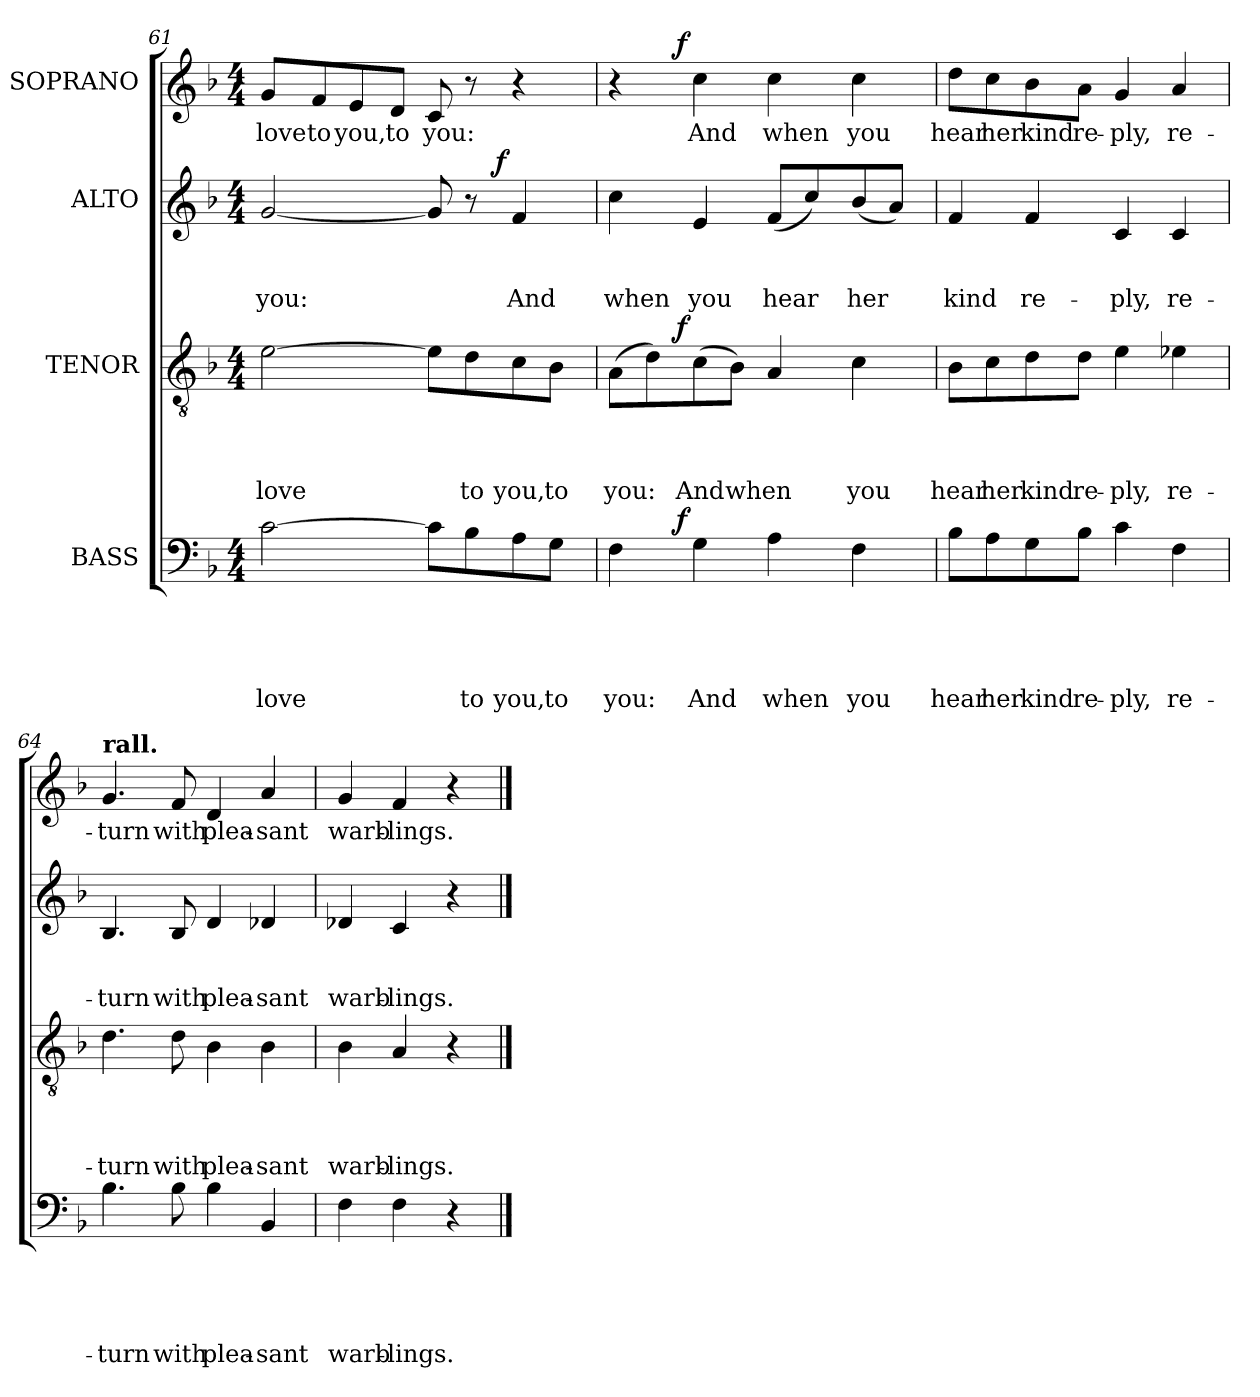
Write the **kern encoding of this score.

**kern	**text	**text	**text	**text	**text	**dynam	**kern	**text	**text	**text	**text	**dynam	**kern	**text	**text	**text	**dynam	**kern	**text	**dynam
*part4	*part4	*part4	*part4	*part4	*part4	*part4	*part3	*part3	*part3	*part3	*part3	*part3	*part2	*part2	*part2	*part2	*part2	*part1	*part1	*part1
*staff4	*staff4	*staff4	*staff4	*staff4	*staff4	*staff4	*staff3	*staff3	*staff3	*staff3	*staff3	*staff3	*staff2	*staff2	*staff2	*staff2	*staff2	*staff1	*staff1	*staff1
*I"BASS	*	*	*	*	*	*	*I"TENOR	*	*	*	*	*	*I"ALTO	*	*	*	*	*I"SOPRANO	*	*
*clefF4	*	*	*	*	*	*	*clefGv2	*	*	*	*	*	*clefG2	*	*	*	*	*clefG2	*	*
*k[b-]	*	*	*	*	*	*	*k[b-]	*	*	*	*	*	*k[b-]	*	*	*	*	*k[b-]	*	*
*F:	*	*	*	*	*	*	*F:	*	*	*	*	*	*F:	*	*	*	*	*F:	*	*
*M4/4	*	*	*	*	*	*	*M4/4	*	*	*	*	*	*M4/4	*	*	*	*	*M4/4	*	*
=61	=61	=61	=61	=61	=61	=61	=61	=61	=61	=61	=61	=61	=61	=61	=61	=61	=61	=61	=61	=61
!	!	!	!	!	!LO:LY:b	!	!	!	!	!	!LO:LY:b	!	!	!	!	!LO:LY:b	!	!	!LO:LY:b	!
*	*	*	*	*	*	*	*	*	*	*	*	*	*^	*	*	*	*	*	*	*
[>2c\	.	.	.	.	love	.	[>2e\	.	.	.	love	.	[<2g/	2ryy	.	.	you:	.	8g/L	love	.
!	!	!	!	!	!	!	!	!	!	!	!	!	!	!	!	!	!	!	!	!LO:LY:b	!
.	.	.	.	.	.	.	.	.	.	.	.	.	.	.	.	.	.	.	8f/	to	.
!	!	!	!	!	!	!	!	!	!	!	!	!	!	!	!	!	!	!	!	!LO:LY:b	!
.	.	.	.	.	.	.	.	.	.	.	.	.	.	.	.	.	.	.	8e/	you,	.
!	!	!	!	!	!	!	!	!	!	!	!	!	!	!	!	!	!	!	!	!LO:LY:b	!
.	.	.	.	.	.	.	.	.	.	.	.	.	.	.	.	.	.	.	8d/J	to	.
!	!	!	!	!	!	!	!	!	!	!	!	!	!	!	!	!	!	!	!	!LO:LY:b	!
8c\L]	.	.	.	.	.	.	8e\L]	.	.	.	.	.	8g/]	8..ryy	.	.	.	.	8c/	you:	.
!	!	!	!	!	!LO:LY:b	!	!	!	!	!	!LO:LY:b	!	!	!	!	!	!	!	!	!	!
8B-\	.	.	.	.	to	.	8d\	.	.	.	to	.	8r	.	.	.	.	.	8r	.	.
!	!	!	!	!	!	!	!	!	!	!	!	!	!	!	!	!	!	!LO:DY:a	!	!	!
.	.	.	.	.	.	.	.	.	.	.	.	.	.	4ryy	.	.	.	f	.	.	.
!	!	!	!	!	!LO:LY:b	!	!	!	!	!	!LO:LY:b	!	!	!	!	!	!LO:LY:b	!	!	!	!
8A\	.	.	.	.	you,	.	8c\	.	.	.	you,	.	4f/	.	.	.	And	.	4r	.	.
!	!	!	!	!	!LO:LY:b	!	!	!	!	!	!LO:LY:b	!	!	!	!	!	!	!	!	!	!
8G\J	.	.	.	.	to	.	8B-\J	.	.	.	to	.	.	.	.	.	.	.	.	.	.
.	.	.	.	.	.	.	.	.	.	.	.	.	.	32ryy	.	.	.	.	.	.	.
!!LO:LB:g=z
=62	=62	=62	=62	=62	=62	=62	=62	=62	=62	=62	=62	=62	=62	=62	=62	=62	=62	=62	=62	=62	=62
!	!	!	!	!	!LO:LY:b	!	!	!	!	!	!LO:LY:b	!	!	!	!	!	!LO:LY:b	!	!	!	!
*^	*	*	*	*	*	*	*^	*	*	*	*	*	*v	*v	*	*	*	*	*^	*	*
4F\	8..ryy	.	.	.	.	you:	.	(>8A\L	8..ryy	.	.	.	you:	.	4cc\	.	.	when	.	4r	8..ryy	.	.
.	.	.	.	.	.	.	.	8d\)	.	.	.	.	.	.	.	.	.	.	.	.	.	.	.
!	!	!	!	!	!	!	!LO:DY:a	!	!	!	!	!	!	!LO:DY:a	!	!	!	!	!	!	!	!	!LO:DY:a
.	2ryy	.	.	.	.	.	f	.	2ryy	.	.	.	.	f	.	.	.	.	.	.	2ryy	.	f
!	!	!	!	!	!	!LO:LY:b	!	!	!	!	!	!	!LO:LY:b	!	!	!	!	!LO:LY:b	!	!	!	!LO:LY:b	!
4G\	.	.	.	.	.	And	.	(>8c\	.	.	.	.	And	.	4e/	.	.	you	.	4cc\	.	And	.
!	!	!	!	!	!	!	!	!	!	!	!	!	!LO:LY:b	!	!	!	!	!	!	!	!	!	!
.	.	.	.	.	.	.	.	8B-\J)	.	.	.	.	when	.	.	.	.	.	.	.	.	.	.
!	!	!	!	!	!	!LO:LY:b	!	!	!	!	!	!	!	!	!	!	!	!LO:LY:b	!	!	!	!LO:LY:b	!
4A\	.	.	.	.	.	when	.	4A/	.	.	.	.	.	.	(<8f/L	.	.	hear	.	4cc\	.	when	.
.	.	.	.	.	.	.	.	.	.	.	.	.	.	.	8cc/)	.	.	.	.	.	.	.	.
.	4ryy	.	.	.	.	.	.	.	4ryy	.	.	.	.	.	.	.	.	.	.	.	4ryy	.	.
!	!	!	!	!	!	!LO:LY:b	!	!	!	!	!	!	!LO:LY:b	!	!	!	!	!LO:LY:b	!	!	!	!LO:LY:b	!
4F\	.	.	.	.	.	you	.	4c\	.	.	.	.	you	.	(<8b-/	.	.	her	.	4cc\	.	you	.
.	.	.	.	.	.	.	.	.	.	.	.	.	.	.	8a/J)	.	.	.	.	.	.	.	.
.	32ryy	.	.	.	.	.	.	.	32ryy	.	.	.	.	.	.	.	.	.	.	.	32ryy	.	.
=63	=63	=63	=63	=63	=63	=63	=63	=63	=63	=63	=63	=63	=63	=63	=63	=63	=63	=63	=63	=63	=63	=63	=63
!	!	!	!	!	!	!LO:LY:b	!	!	!	!	!	!	!LO:LY:b	!	!	!	!	!LO:LY:b	!	!	!	!LO:LY:b	!
*v	*v	*	*	*	*	*	*	*	*	*	*	*	*	*	*	*	*	*	*	*v	*v	*	*
*	*	*	*	*	*	*	*v	*v	*	*	*	*	*	*	*	*	*	*	*	*	*
8B-\L	.	.	.	.	hear	.	8B-\L	.	.	.	hear	.	4f/	.	.	kind	.	8dd\L	hear	.
!	!	!	!	!	!LO:LY:b	!	!	!	!	!	!LO:LY:b	!	!	!	!	!	!	!	!LO:LY:b	!
8A\	.	.	.	.	her	.	8c\	.	.	.	her	.	.	.	.	.	.	8cc\	her	.
!	!	!	!	!	!LO:LY:b	!	!	!	!	!	!LO:LY:b	!	!	!	!	!LO:LY:b	!	!	!LO:LY:b	!
8G\	.	.	.	.	kind	.	8d\	.	.	.	kind	.	4f/	.	.	re-	.	8b-\	kind	.
!	!	!	!	!	!LO:LY:b	!	!	!	!	!	!LO:LY:b	!	!	!	!	!	!	!	!LO:LY:b	!
8B-\J	.	.	.	.	re-	.	8d\J	.	.	.	re-	.	.	.	.	.	.	8a\J	re-	.
!	!	!	!	!	!LO:LY:b	!	!	!	!	!	!LO:LY:b	!	!	!	!	!LO:LY:b	!	!	!LO:LY:b	!
4c\	.	.	.	.	-ply,	.	4e\	.	.	.	-ply,	.	4c/	.	.	-ply,	.	4g/	-ply,	.
!	!	!	!	!	!LO:LY:b	!	!	!	!	!	!LO:LY:b	!	!	!	!	!LO:LY:b	!	!	!LO:LY:b	!
4F\	.	.	.	.	re-	.	4e-X\	.	.	.	re-	.	4c/	.	.	re-	.	4a/	re-	.
=64	=64	=64	=64	=64	=64	=64	=64	=64	=64	=64	=64	=64	=64	=64	=64	=64	=64	=64	=64	=64
!	!	!	!	!	!	!	!	!	!	!	!	!	!	!	!	!	!	!LO:TX:a:B:t=rall.	!	!
!	!	!	!	!	!LO:LY:b	!	!	!	!	!	!LO:LY:b	!	!	!	!	!LO:LY:b	!	!	!LO:LY:b	!
4.B-\	.	.	.	.	-turn	.	4.d\	.	.	.	-turn	.	4.B-/	.	.	-turn	.	4.g/	-turn	.
!	!	!	!	!	!LO:LY:b	!	!	!	!	!	!LO:LY:b	!	!	!	!	!LO:LY:b	!	!	!LO:LY:b	!
8B-\	.	.	.	.	with	.	8d\	.	.	.	with	.	8B-/	.	.	with	.	8f/	with	.
!	!	!	!	!	!LO:LY:b	!	!	!	!	!	!LO:LY:b	!	!	!	!	!LO:LY:b	!	!	!LO:LY:b	!
4B-\	.	.	.	.	plea-	.	4B-\	.	.	.	plea-	.	4d/	.	.	plea-	.	4d/	plea-	.
!	!	!	!	!	!LO:LY:b:rj	!	!	!	!	!	!LO:LY:b:rj	!	!	!	!	!LO:LY:b:rj	!	!	!LO:LY:b:rj	!
4BB-/	.	.	.	.	-sant	.	4B-\	.	.	.	-sant	.	4d-X/	.	.	-sant	.	4a/	-sant	.
=65	=65	=65	=65	=65	=65	=65	=65	=65	=65	=65	=65	=65	=65	=65	=65	=65	=65	=65	=65	=65
!	!	!	!	!	!LO:LY:b	!	!	!	!	!	!LO:LY:b	!	!	!	!	!LO:LY:b	!	!	!LO:LY:b	!
4F\	.	.	.	.	warb-	.	4B-\	.	.	.	warb-	.	4d-X/	.	.	warb-	.	4g/	warb-	.
!	!	!	!	!	!LO:LY:b	!	!	!	!	!	!LO:LY:b	!	!	!	!	!LO:LY:b	!	!	!LO:LY:b	!
4F\	.	.	.	.	-lings.	.	4A/	.	.	.	-lings.	.	4c/	.	.	-lings.	.	4f/	-lings.	.
4r	.	.	.	.	.	.	4r	.	.	.	.	.	4r	.	.	.	.	4r	.	.
==	==	==	==	==	==	==	==	==	==	==	==	==	==	==	==	==	==	==	==	==
*-	*-	*-	*-	*-	*-	*-	*-	*-	*-	*-	*-	*-	*-	*-	*-	*-	*-	*-	*-	*-
